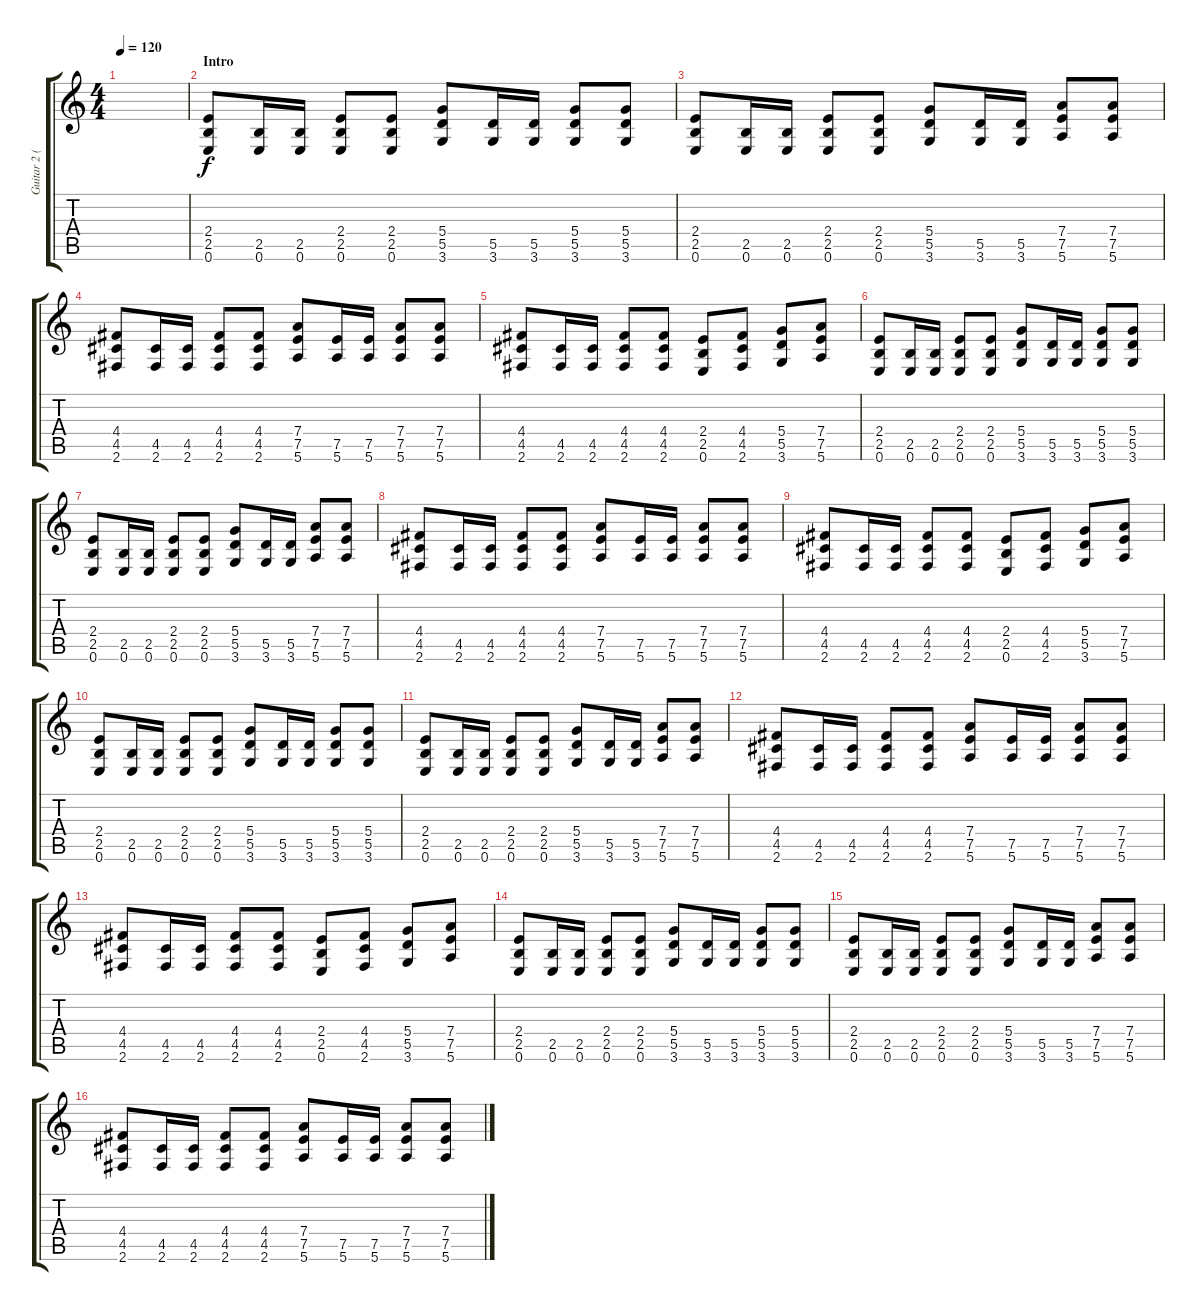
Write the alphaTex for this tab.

\track ("Guitar 2 (rythem)" "Guitar 2 (") {instrument distortionguitar}
\staff {score tabs}
\tuning (E4 B3 G3 D3 A2 E2) {hide}
\ts (4 4)
\tempo 120
\clef g2
\ks c
|
\section ("" "Intro")
(2.4 2.5 0.6).8 (2.5 0.6).16 (2.5 0.6).16 (2.4 2.5 0.6).8 (2.4 2.5 0.6).8 (5.4 5.5 3.6).8 (5.5 3.6).16 (5.5 3.6).16 (5.4 5.5 3.6).8 (5.4 5.5 3.6).8 |
(2.4 2.5 0.6).8 (2.5 0.6).16 (2.5 0.6).16 (2.4 2.5 0.6).8 (2.4 2.5 0.6).8 (5.4 5.5 3.6).8 (5.5 3.6).16 (5.5 3.6).16 (7.4 7.5 5.6).8 (7.4 7.5 5.6).8 |
(4.4 4.5 2.6).8 (4.5 2.6).16 (4.5 2.6).16 (4.4 4.5 2.6).8 (4.4 4.5 2.6).8 (7.4 7.5 5.6).8 (7.5 5.6).16 (7.5 5.6).16 (7.4 7.5 5.6).8 (7.4 7.5 5.6).8 |
(4.4 4.5 2.6).8 (4.5 2.6).16 (4.5 2.6).16 (4.4 4.5 2.6).8 (4.4 4.5 2.6).8 (2.4 2.5 0.6).8 (4.4 4.5 2.6).8 (5.4 5.5 3.6).8 (7.4 7.5 5.6).8 |
(2.4 2.5 0.6).8 (2.5 0.6).16 (2.5 0.6).16 (2.4 2.5 0.6).8 (2.4 2.5 0.6).8 (5.4 5.5 3.6).8 (5.5 3.6).16 (5.5 3.6).16 (5.4 5.5 3.6).8 (5.4 5.5 3.6).8 |
(2.4 2.5 0.6).8 (2.5 0.6).16 (2.5 0.6).16 (2.4 2.5 0.6).8 (2.4 2.5 0.6).8 (5.4 5.5 3.6).8 (5.5 3.6).16 (5.5 3.6).16 (7.4 7.5 5.6).8 (7.4 7.5 5.6).8 |
(4.4 4.5 2.6).8 (4.5 2.6).16 (4.5 2.6).16 (4.4 4.5 2.6).8 (4.4 4.5 2.6).8 (7.4 7.5 5.6).8 (7.5 5.6).16 (7.5 5.6).16 (7.4 7.5 5.6).8 (7.4 7.5 5.6).8 |
(4.4 4.5 2.6).8 (4.5 2.6).16 (4.5 2.6).16 (4.4 4.5 2.6).8 (4.4 4.5 2.6).8 (2.4 2.5 0.6).8 (4.4 4.5 2.6).8 (5.4 5.5 3.6).8 (7.4 7.5 5.6).8 |
(2.4 2.5 0.6).8 (2.5 0.6).16 (2.5 0.6).16 (2.4 2.5 0.6).8 (2.4 2.5 0.6).8 (5.4 5.5 3.6).8 (5.5 3.6).16 (5.5 3.6).16 (5.4 5.5 3.6).8 (5.4 5.5 3.6).8 |
(2.4 2.5 0.6).8 (2.5 0.6).16 (2.5 0.6).16 (2.4 2.5 0.6).8 (2.4 2.5 0.6).8 (5.4 5.5 3.6).8 (5.5 3.6).16 (5.5 3.6).16 (7.4 7.5 5.6).8 (7.4 7.5 5.6).8 |
(4.4 4.5 2.6).8 (4.5 2.6).16 (4.5 2.6).16 (4.4 4.5 2.6).8 (4.4 4.5 2.6).8 (7.4 7.5 5.6).8 (7.5 5.6).16 (7.5 5.6).16 (7.4 7.5 5.6).8 (7.4 7.5 5.6).8 |
(4.4 4.5 2.6).8 (4.5 2.6).16 (4.5 2.6).16 (4.4 4.5 2.6).8 (4.4 4.5 2.6).8 (2.4 2.5 0.6).8 (4.4 4.5 2.6).8 (5.4 5.5 3.6).8 (7.4 7.5 5.6).8 |
(2.4 2.5 0.6).8 (2.5 0.6).16 (2.5 0.6).16 (2.4 2.5 0.6).8 (2.4 2.5 0.6).8 (5.4 5.5 3.6).8 (5.5 3.6).16 (5.5 3.6).16 (5.4 5.5 3.6).8 (5.4 5.5 3.6).8 |
(2.4 2.5 0.6).8 (2.5 0.6).16 (2.5 0.6).16 (2.4 2.5 0.6).8 (2.4 2.5 0.6).8 (5.4 5.5 3.6).8 (5.5 3.6).16 (5.5 3.6).16 (7.4 7.5 5.6).8 (7.4 7.5 5.6).8 |
(4.4 4.5 2.6).8 (4.5 2.6).16 (4.5 2.6).16 (4.4 4.5 2.6).8 (4.4 4.5 2.6).8 (7.4 7.5 5.6).8 (7.5 5.6).16 (7.5 5.6).16 (7.4 7.5 5.6).8 (7.4 7.5 5.6).8
